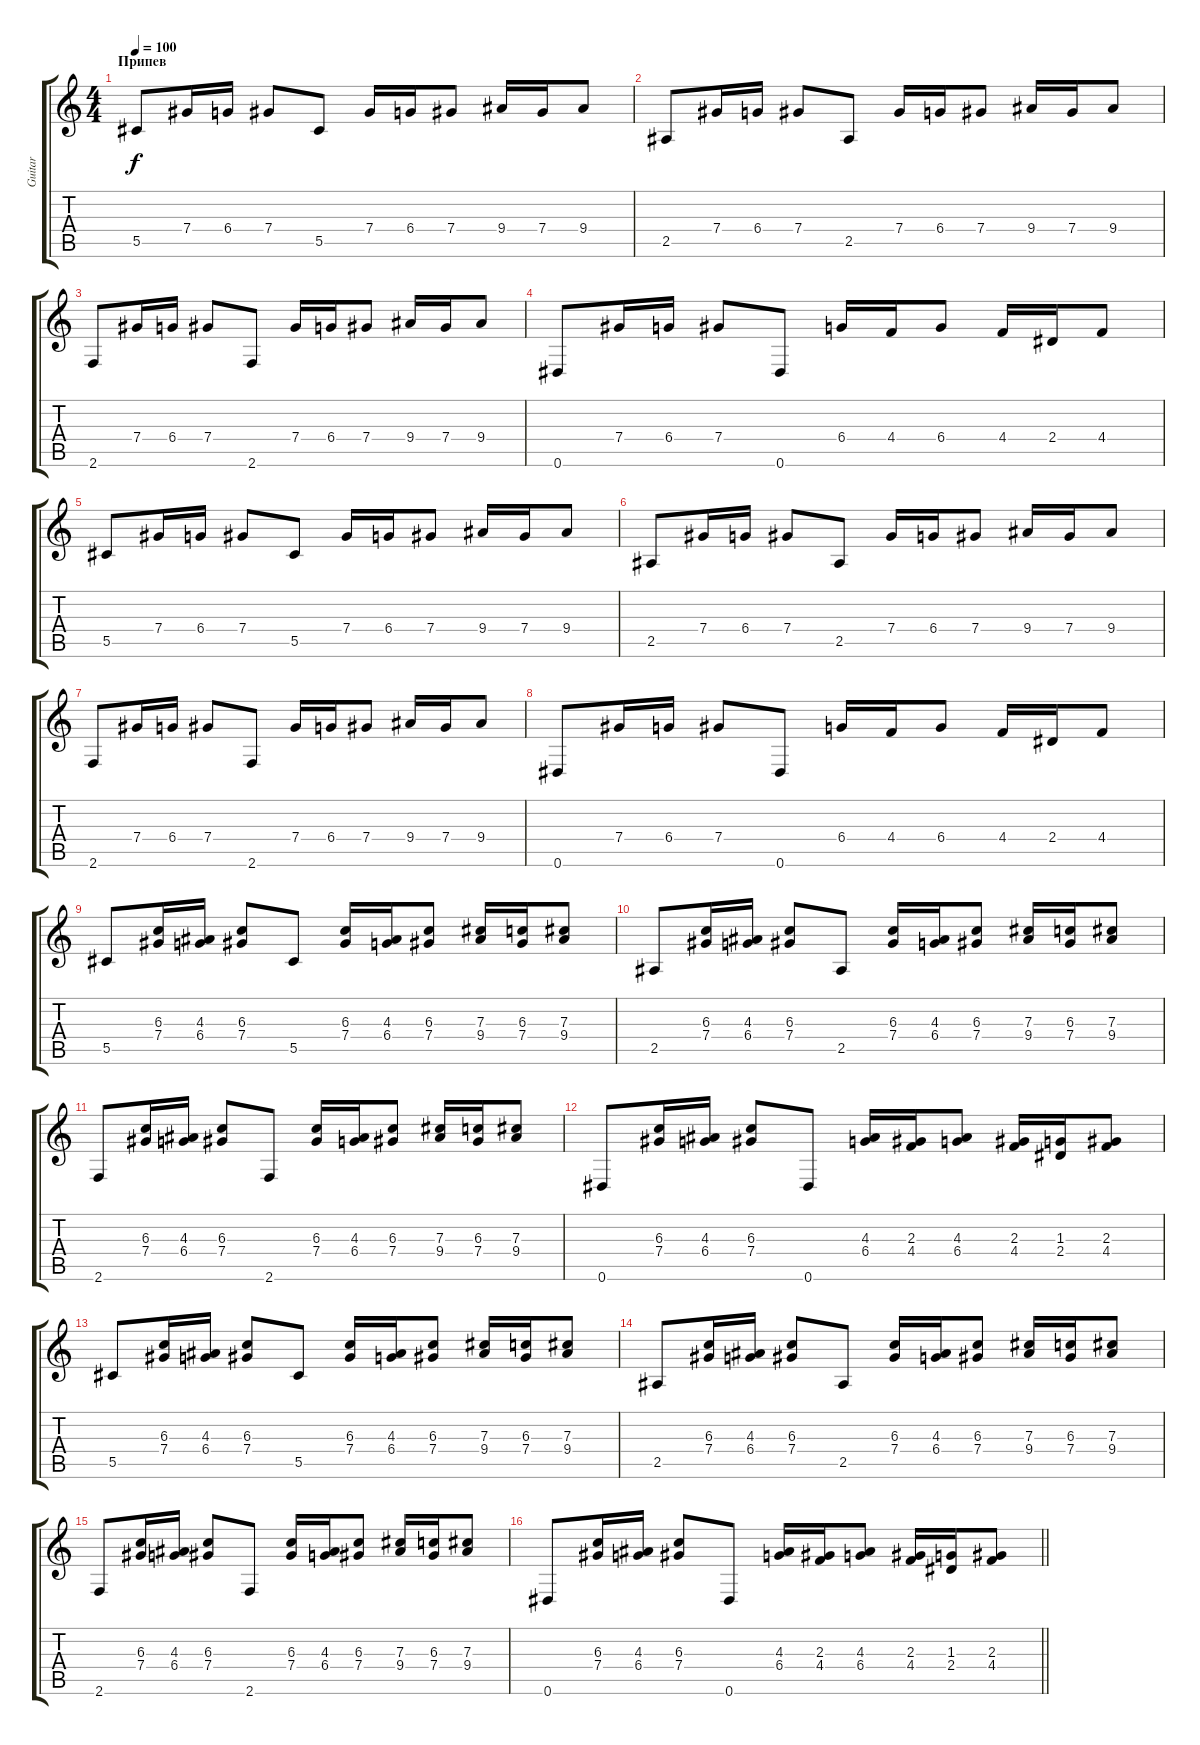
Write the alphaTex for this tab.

\track ("Guitar" "Guitar") {instrument distortionguitar}
\staff {score tabs}
\tuning (Eb4 Bb3 Gb3 Db3 Ab2 Eb2) {hide}
\ts (4 4)
\section ("" "Припев")
\tempo 100
\clef g2
\ks c
5.5.8{dy f instrument distortionguitar} 7.4.16 6.4.16 7.4.8 5.5.8 7.4.16 6.4.16 7.4.8 9.4.16 7.4.16 9.4.8 |
2.5.8 7.4.16 6.4.16 7.4.8 2.5.8 7.4.16 6.4.16 7.4.8 9.4.16 7.4.16 9.4.8 |
2.6.8 7.4.16 6.4.16 7.4.8 2.6.8 7.4.16 6.4.16 7.4.8 9.4.16 7.4.16 9.4.8 |
0.6.8 7.4.16 6.4.16 7.4.8 0.6.8 6.4.16 4.4.16 6.4.8 4.4.16 2.4.16 4.4.8 |
5.5.8{instrument distortionguitar} 7.4.16 6.4.16 7.4.8 5.5.8 7.4.16 6.4.16 7.4.8 9.4.16 7.4.16 9.4.8 |
2.5.8 7.4.16 6.4.16 7.4.8 2.5.8 7.4.16 6.4.16 7.4.8 9.4.16 7.4.16 9.4.8 |
2.6.8 7.4.16 6.4.16 7.4.8 2.6.8 7.4.16 6.4.16 7.4.8 9.4.16 7.4.16 9.4.8 |
0.6.8 7.4.16 6.4.16 7.4.8 0.6.8 6.4.16 4.4.16 6.4.8 4.4.16 2.4.16 4.4.8 |
5.5.8{instrument distortionguitar} (6.3 7.4).16 (4.3 6.4).16 (6.3 7.4).8 5.5.8 (6.3 7.4).16 (4.3 6.4).16 (6.3 7.4).8 (7.3 9.4).16 (6.3 7.4).16 (7.3 9.4).8 |
2.5.8 (6.3 7.4).16 (4.3 6.4).16 (6.3 7.4).8 2.5.8 (6.3 7.4).16 (4.3 6.4).16 (6.3 7.4).8 (7.3 9.4).16 (6.3 7.4).16 (7.3 9.4).8 |
2.6.8 (6.3 7.4).16 (4.3 6.4).16 (6.3 7.4).8 2.6.8 (6.3 7.4).16 (4.3 6.4).16 (6.3 7.4).8 (7.3 9.4).16 (6.3 7.4).16 (7.3 9.4).8 |
0.6.8 (6.3 7.4).16 (4.3 6.4).16 (6.3 7.4).8 0.6.8 (4.3 6.4).16 (2.3 4.4).16 (4.3 6.4).8 (2.3 4.4).16 (1.3 2.4).16 (2.3 4.4).8 |
5.5.8{instrument distortionguitar} (6.3 7.4).16 (4.3 6.4).16 (6.3 7.4).8 5.5.8 (6.3 7.4).16 (4.3 6.4).16 (6.3 7.4).8 (7.3 9.4).16 (6.3 7.4).16 (7.3 9.4).8 |
2.5.8 (6.3 7.4).16 (4.3 6.4).16 (6.3 7.4).8 2.5.8 (6.3 7.4).16 (4.3 6.4).16 (6.3 7.4).8 (7.3 9.4).16 (6.3 7.4).16 (7.3 9.4).8 |
2.6.8 (6.3 7.4).16 (4.3 6.4).16 (6.3 7.4).8 2.6.8 (6.3 7.4).16 (4.3 6.4).16 (6.3 7.4).8 (7.3 9.4).16 (6.3 7.4).16 (7.3 9.4).8 |
\barLineRight lightlight
0.6.8 (6.3 7.4).16 (4.3 6.4).16 (6.3 7.4).8 0.6.8 (4.3 6.4).16 (2.3 4.4).16 (4.3 6.4).8 (2.3 4.4).16 (1.3 2.4).16 (2.3 4.4).8
